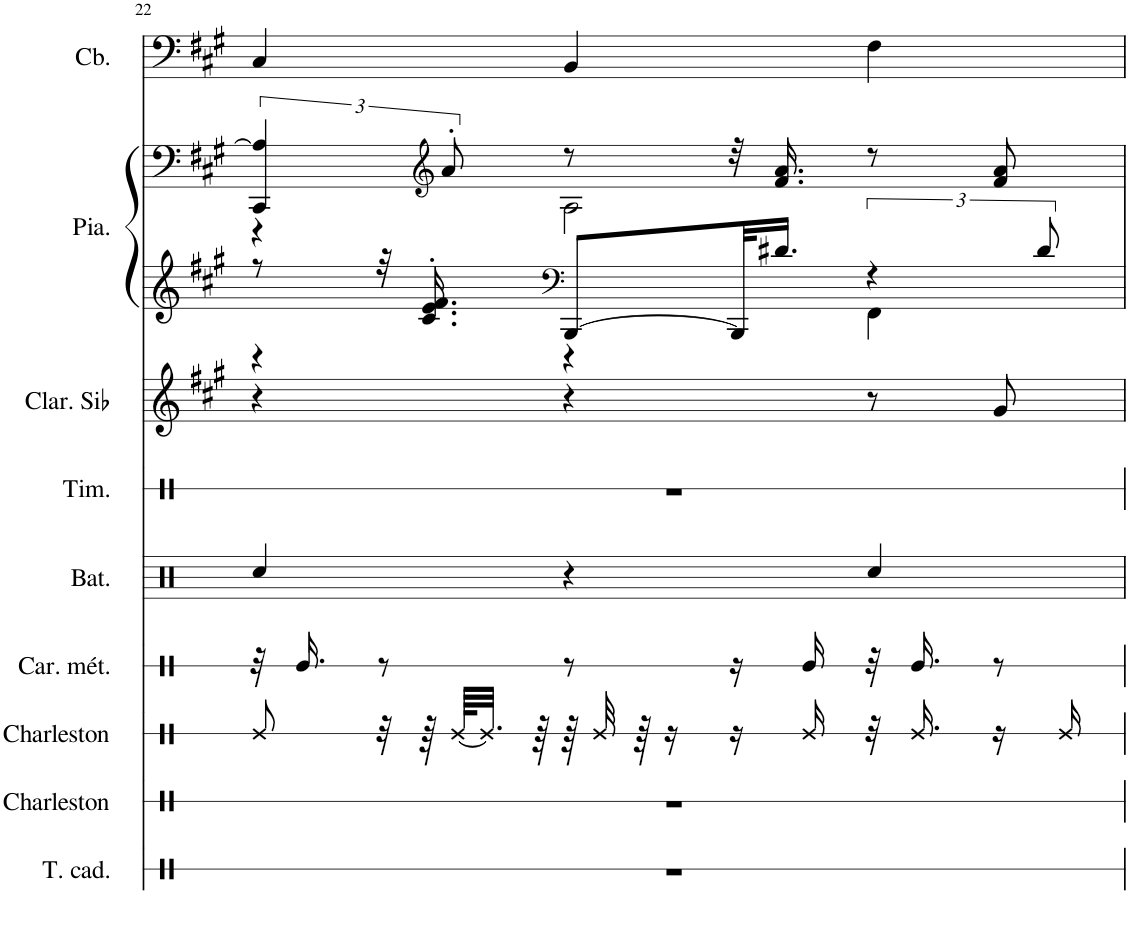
**kern	**kern	**kern	**kern	**kern	**kern	**kern	**kern	**kern	**kern
*part9	*part8	*part7	*part6	*part5	*part4	*part3	*part2	*part2	*part1
*staff10	*staff9	*staff8	*staff7	*staff6	*staff5	*staff4	*staff3	*staff2	*staff1
*I"Tambour sur cadre, TOMS	*I"Charleston, OPEN HIHAT	*I"Charleston, CLOSED H.H	*I"Carillon en métal, PERCUSSION	*I"Batterie, SNARE DRUM	*I"Timbre, BASS DRUM	*I"Clarinette en Sib	*I"Piano, A.PIANO 1	*	*I"Contrebasse, ACOU BASS
*I'T. cad.	*I'Charleston	*I'Charleston	*I'Car. mét.	*I'Bat.	*I'Tim.	*I'Clar. Sib	*I'Pia.	*	*I'Cb.
!!LO:PB:g=z
*clefX	*clefX	*clefX	*clefX	*clefX	*clefX	*clefG2	*clefG2	*clefF4	*clefF4
*	*	*	*	*	*	*Trd1c2	*	*	*Trd7c12
*k[]	*k[]	*k[]	*k[]	*k[]	*k[]	*k[f#c#g#]	*k[f#c#g#]	*k[f#c#g#]	*k[f#c#g#]
*M3/4	*M3/4	*M3/4	*M3/4	*M3/4	*M3/4	*M3/4	*M3/4	*M3/4	*M3/4
=22	=22	=22	=22	=22	=22	=22	=22	=22	=22
*	*	*	*	*	*	*	*^	*^	*
2.r	2.r	8Re/	32r	4Rcc/	2.r	4r	8r	4r	6CC#/ 6A/]	4r	4C#/
.	.	.	16.Re/	.	.	.	.	.	.	.	.
.	.	32r	8r	.	.	.	32r	.	.	.	.
.	.	64r	.	.	.	.	16.c#/' 16.e/' 16.f#/'	.	.	.	.
*	*	*	*	*	*	*	*	*	*clefG2	*	*
.	.	.	.	.	.	.	.	.	12a'/	.	.
.	.	[64Re/KLLL	.	.	.	.	.	.	.	.	.
.	.	32.Re/JJJ]	.	.	.	.	.	.	.	.	.
.	.	64r	.	.	.	.	.	.	.	.	.
*	*	*	*	*	*	*	*clefF4	*	*	*	*
.	.	64r	8r	4r	.	4r	[8BBB/L	4r	8r	2A\	4BB/
.	.	32Re/	.	.	.	.	.	.	.	.	.
.	.	64r	.	.	.	.	.	.	.	.	.
.	.	16r	.	.	.	.	.	.	.	.	.
.	.	16r	16r	.	.	.	32BBB/KL]	.	32r	.	.
.	.	.	.	.	.	.	16.d#X/JJ	.	16.f#/ 16.a/	.	.
.	.	16Re/	16Re/	.	.	.	.	.	.	.	.
.	.	32r	32r	4Rcc/	.	8r	6r	4FF#\	8r	.	4F#\
.	.	16.Re/	16.Re/	.	.	.	.	.	.	.	.
.	.	16r	8r	.	.	8g#/	.	.	8f#/ 8a/	.	.
.	.	.	.	.	.	.	12d#/	.	.	.	.
.	.	16Re/	.	.	.	.	.	.	.	.	.
*	*	*	*	*	*	*	*v	*v	*	*	*
*	*	*	*	*	*	*	*	*v	*v	*
=	=	=	=	=	=	=	=	=	=
*-	*-	*-	*-	*-	*-	*-	*-	*-	*-
